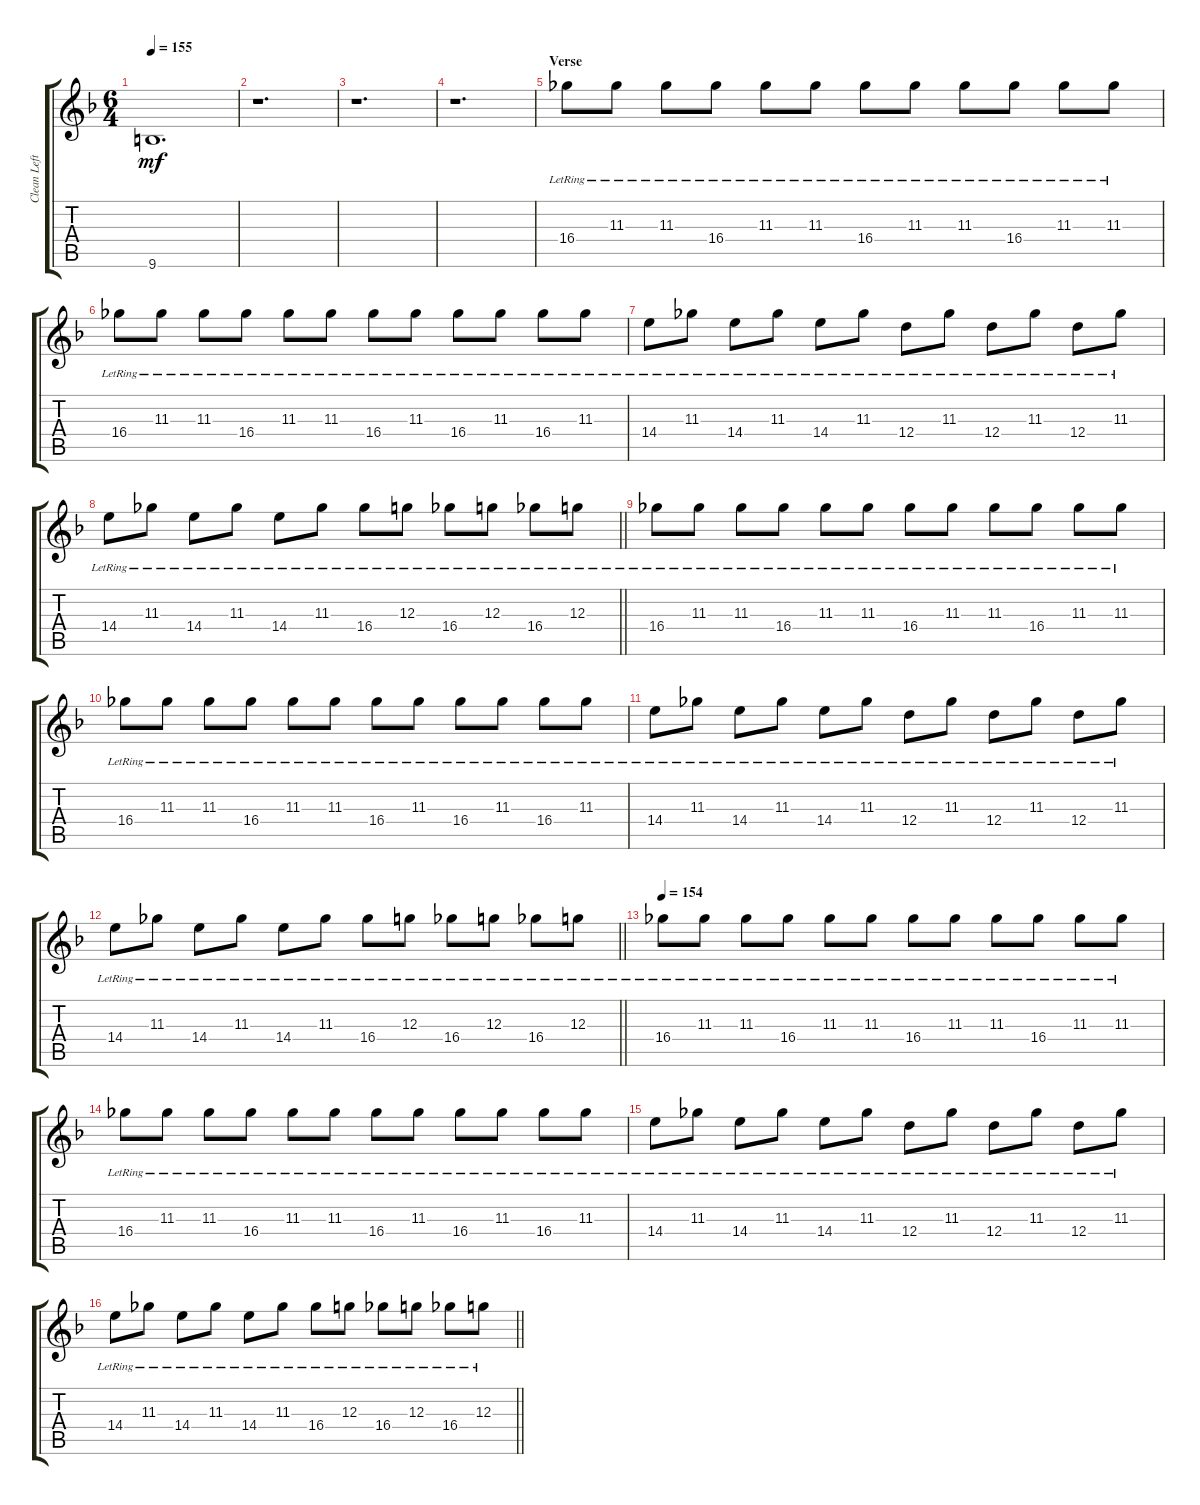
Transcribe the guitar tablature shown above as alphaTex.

\track ("Clean Left Guitar" "Clean Left") {instrument electricguitarclean}
\staff {score tabs}
\tuning (E4 B3 G3 D3 A2 D2) {hide}
\ts (6 4)
\tempo 155
\clef g2
\ks dminor
9.6.1{d dy mf} |
r.1{d} |
r.1{d} |
r.1{d} |
\section ("" "Verse")
16.4{lr}.8 11.3{lr}.8 11.3{lr}.8 16.4{lr}.8 11.3{lr}.8 11.3{lr}.8 16.4{lr}.8 11.3{lr}.8 11.3{lr}.8 16.4{lr}.8 11.3{lr}.8 11.3{lr}.8 |
16.4{lr}.8 11.3{lr}.8 11.3{lr}.8 16.4{lr}.8 11.3{lr}.8 11.3{lr}.8 16.4{lr}.8 11.3{lr}.8 16.4{lr}.8 11.3{lr}.8 16.4{lr}.8 11.3{lr}.8 |
14.4{lr}.8 11.3{lr}.8 14.4{lr}.8 11.3{lr}.8 14.4{lr}.8 11.3{lr}.8 12.4{lr}.8 11.3{lr}.8 12.4{lr}.8 11.3{lr}.8 12.4{lr}.8 11.3{lr}.8 |
\barLineRight lightlight
14.4{lr}.8 11.3{lr}.8 14.4{lr}.8 11.3{lr}.8 14.4{lr}.8 11.3{lr}.8 16.4{lr}.8 12.3{lr}.8 16.4{lr}.8 12.3{lr}.8 16.4{lr}.8 12.3{lr}.8 |
16.4{lr}.8 11.3{lr}.8 11.3{lr}.8 16.4{lr}.8 11.3{lr}.8 11.3{lr}.8 16.4{lr}.8 11.3{lr}.8 11.3{lr}.8 16.4{lr}.8 11.3{lr}.8 11.3{lr}.8 |
16.4{lr}.8 11.3{lr}.8 11.3{lr}.8 16.4{lr}.8 11.3{lr}.8 11.3{lr}.8 16.4{lr}.8 11.3{lr}.8 16.4{lr}.8 11.3{lr}.8 16.4{lr}.8 11.3{lr}.8 |
14.4{lr}.8 11.3{lr}.8 14.4{lr}.8 11.3{lr}.8 14.4{lr}.8 11.3{lr}.8 12.4{lr}.8 11.3{lr}.8 12.4{lr}.8 11.3{lr}.8 12.4{lr}.8 11.3{lr}.8 |
\barLineRight lightlight
14.4{lr}.8 11.3{lr}.8 14.4{lr}.8 11.3{lr}.8 14.4{lr}.8 11.3{lr}.8 16.4{lr}.8 12.3{lr}.8 16.4{lr}.8 12.3{lr}.8 16.4{lr}.8 12.3{lr}.8 |
\tempo 154
16.4{lr}.8 11.3{lr}.8 11.3{lr}.8 16.4{lr}.8 11.3{lr}.8 11.3{lr}.8 16.4{lr}.8 11.3{lr}.8 11.3{lr}.8 16.4{lr}.8 11.3{lr}.8 11.3{lr}.8 |
16.4{lr}.8 11.3{lr}.8 11.3{lr}.8 16.4{lr}.8 11.3{lr}.8 11.3{lr}.8 16.4{lr}.8 11.3{lr}.8 16.4{lr}.8 11.3{lr}.8 16.4{lr}.8 11.3{lr}.8 |
14.4{lr}.8 11.3{lr}.8 14.4{lr}.8 11.3{lr}.8 14.4{lr}.8 11.3{lr}.8 12.4{lr}.8 11.3{lr}.8 12.4{lr}.8 11.3{lr}.8 12.4{lr}.8 11.3{lr}.8 |
\barLineRight lightlight
14.4{lr}.8 11.3{lr}.8 14.4{lr}.8 11.3{lr}.8 14.4{lr}.8 11.3{lr}.8 16.4{lr}.8 12.3{lr}.8 16.4{lr}.8 12.3{lr}.8 16.4{lr}.8 12.3{lr}.8
